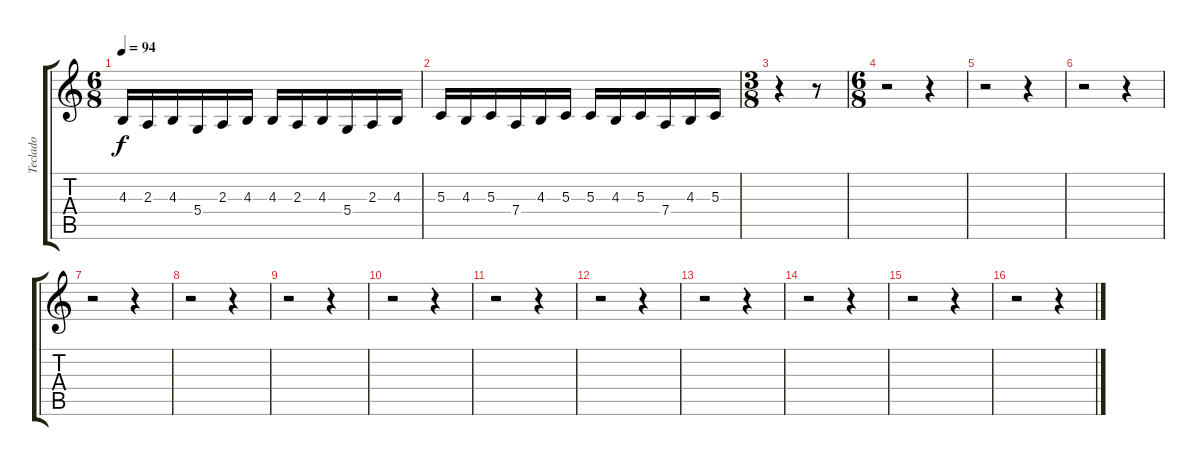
\track ("Teclado" "Teclado") {instrument acousticgrandpiano}
\staff {score tabs}
\tuning (E4 B3 G3 D3 A2 E2) {hide}
\ts (6 8)
\tempo 94
\clef g2
\ks c
4.3.16{dy f} 2.3.16 4.3.16 5.4.16 2.3.16 4.3.16 4.3.16 2.3.16 4.3.16 5.4.16 2.3.16 4.3.16 |
5.3.16 4.3.16 5.3.16 7.4.16 4.3.16 5.3.16 5.3.16 4.3.16 5.3.16 7.4.16 4.3.16 5.3.16 |
\ts (3 8)
r.4 r.8 |
\ts (6 8)
r.2 r.4 |
r.2 r.4 |
r.2 r.4 |
r.2 r.4 |
r.2 r.4 |
r.2 r.4 |
r.2 r.4 |
r.2 r.4 |
r.2 r.4 |
r.2 r.4 |
r.2 r.4 |
r.2 r.4 |
r.2 r.4
